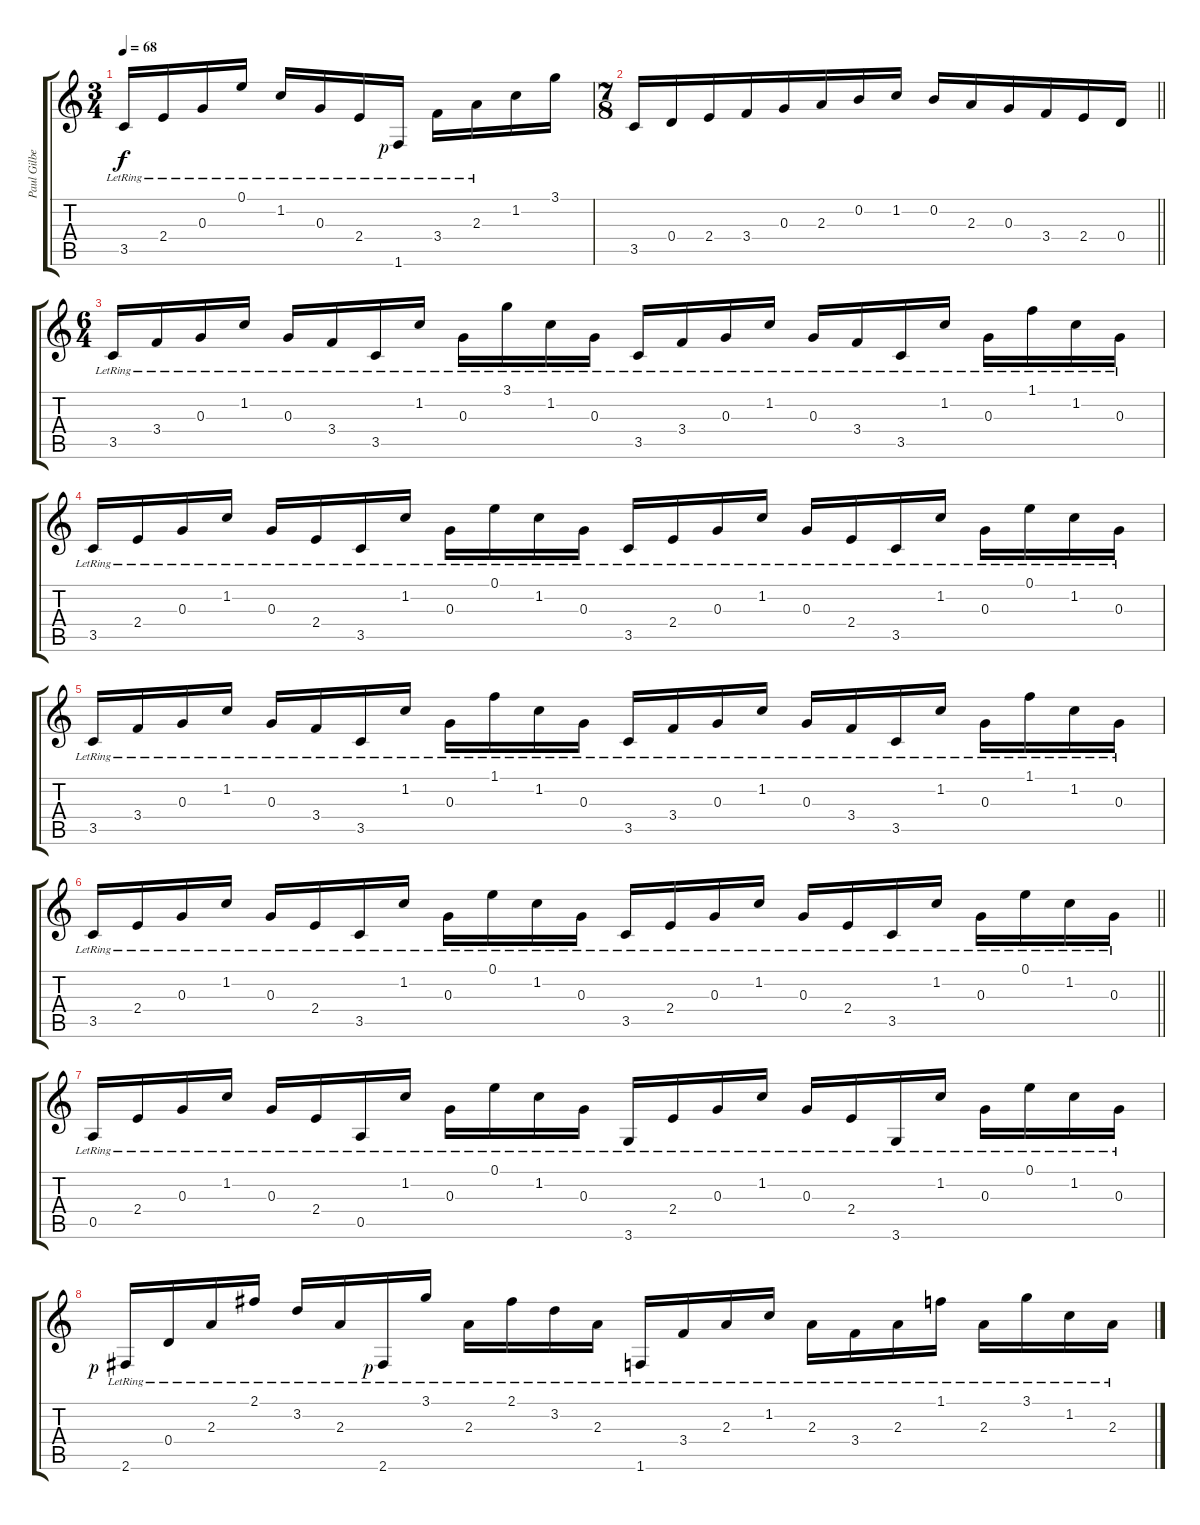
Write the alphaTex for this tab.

\track ("Paul Gilbert Acoustic" "Paul Gilbe") {instrument acousticguitarsteel}
\staff {score tabs}
\tuning (E4 B3 G3 D3 A2 E2) {hide}
\ts (3 4)
\tempo 68
\clef g2
\ks c
3.5{lr}.16{dy f} 2.4{lr}.16 0.3{lr}.16 0.1{lr}.16 1.2{lr}.16 0.3{lr}.16 2.4{lr}.16 1.6{lr rf 1}.16 3.4{lr}.16 2.3{lr}.16 1.2.16 3.1.16 |
\ts (7 8)
\barLineRight lightlight
3.5.16 0.4.16 2.4.16 3.4.16 0.3.16 2.3.16 0.2.16 1.2.16 0.2.16 2.3.16 0.3.16 3.4.16 2.4.16 0.4.16 |
\ts (6 4)
3.5{lr}.16 3.4{lr}.16 0.3{lr}.16 1.2{lr}.16 0.3{lr}.16 3.4{lr}.16 3.5{lr}.16 1.2{lr}.16 0.3{lr}.16 3.1{lr}.16 1.2{lr}.16 0.3{lr}.16 3.5{lr}.16 3.4{lr}.16 0.3{lr}.16 1.2{lr}.16 0.3{lr}.16 3.4{lr}.16 3.5{lr}.16 1.2{lr}.16 0.3{lr}.16 1.1{lr}.16 1.2{lr}.16 0.3{lr}.16 |
3.5{lr}.16 2.4{lr}.16 0.3{lr}.16 1.2{lr}.16 0.3{lr}.16 2.4{lr}.16 3.5{lr}.16 1.2{lr}.16 0.3{lr}.16 0.1{lr}.16 1.2{lr}.16 0.3{lr}.16 3.5{lr}.16 2.4{lr}.16 0.3{lr}.16 1.2{lr}.16 0.3{lr}.16 2.4{lr}.16 3.5{lr}.16 1.2{lr}.16 0.3{lr}.16 0.1{lr}.16 1.2{lr}.16 0.3{lr}.16 |
3.5{lr}.16 3.4{lr}.16 0.3{lr}.16 1.2{lr}.16 0.3{lr}.16 3.4{lr}.16 3.5{lr}.16 1.2{lr}.16 0.3{lr}.16 1.1{lr}.16 1.2{lr}.16 0.3{lr}.16 3.5{lr}.16 3.4{lr}.16 0.3{lr}.16 1.2{lr}.16 0.3{lr}.16 3.4{lr}.16 3.5{lr}.16 1.2{lr}.16 0.3{lr}.16 1.1{lr}.16 1.2{lr}.16 0.3{lr}.16 |
\barLineRight lightlight
3.5{lr}.16 2.4{lr}.16 0.3{lr}.16 1.2{lr}.16 0.3{lr}.16 2.4{lr}.16 3.5{lr}.16 1.2{lr}.16 0.3{lr}.16 0.1{lr}.16 1.2{lr}.16 0.3{lr}.16 3.5{lr}.16 2.4{lr}.16 0.3{lr}.16 1.2{lr}.16 0.3{lr}.16 2.4{lr}.16 3.5{lr}.16 1.2{lr}.16 0.3{lr}.16 0.1{lr}.16 1.2{lr}.16 0.3{lr}.16 |
0.5{lr}.16 2.4{lr}.16 0.3{lr}.16 1.2{lr}.16 0.3{lr}.16 2.4{lr}.16 0.5{lr}.16 1.2{lr}.16 0.3{lr}.16 0.1{lr}.16 1.2{lr}.16 0.3{lr}.16 3.6{lr}.16 2.4{lr}.16 0.3{lr}.16 1.2{lr}.16 0.3{lr}.16 2.4{lr}.16 3.6{lr}.16 1.2{lr}.16 0.3{lr}.16 0.1{lr}.16 1.2{lr}.16 0.3{lr}.16 |
2.6{lr rf 1}.16 0.4{lr}.16 2.3{lr}.16 2.1{lr}.16 3.2{lr}.16 2.3{lr}.16 2.6{lr rf 1}.16 3.1{lr}.16 2.3{lr}.16 2.1{lr}.16 3.2{lr}.16 2.3{lr}.16 1.6{lr}.16 3.4{lr}.16 2.3{lr}.16 1.2{lr}.16 2.3{lr}.16 3.4{lr}.16 2.3{lr}.16 1.1{lr}.16 2.3{lr}.16 3.1{lr}.16 1.2{lr}.16 2.3{lr}.16
